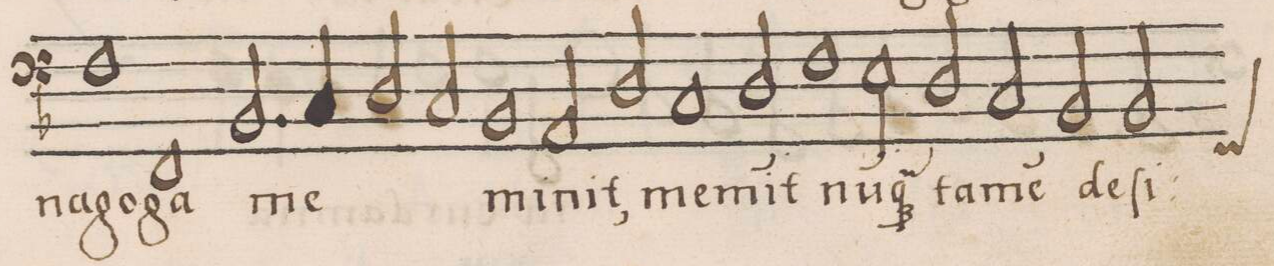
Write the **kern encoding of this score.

**kern	**text
*I"BASSVS	*
*clefF4	*
*k[b-]	*
*met(C)	*
*M2/1	*
1F	-nago-
1FF	-ga
=74-	=74-
2.BB-/	me-
4C/	.
2D/	.
2C/	.
=75-	=75-
1BB-	-mi-
2AA/	-nit,
2D/	me-
=76-	=76-
1C	-mi-
2D/	-(n)it
1F\	nu(n)-
=77-	=77-
2E\	-q(uam)
2D/	ta-
2C/	-me(n)
=78-	=78-
2BB-/	de-
*custos:FF	*
2BB-/	-ſi-
*-	*-
